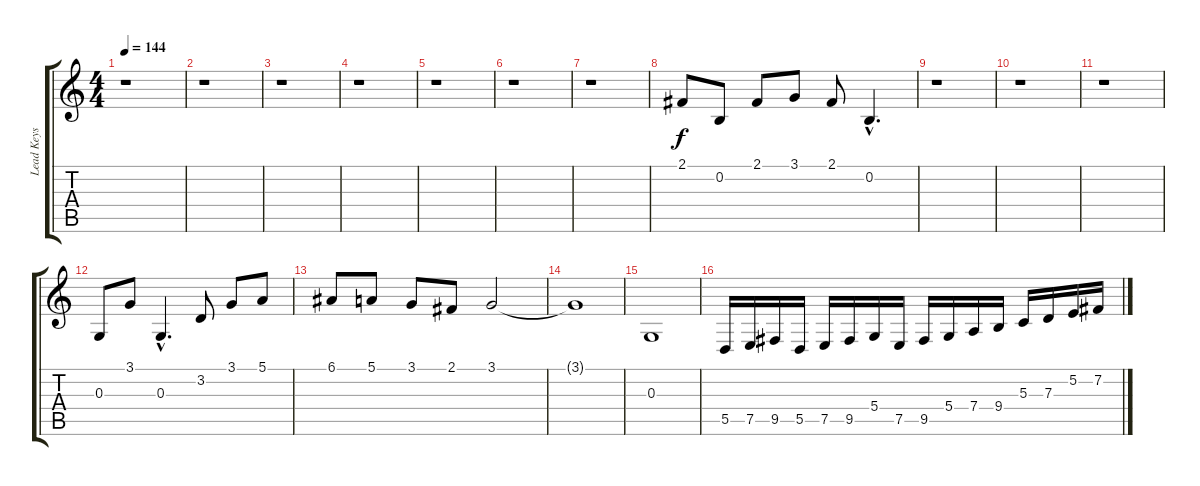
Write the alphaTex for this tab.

\track ("Lead Keys" "Lead Keys") {instrument pad1newage}
\staff {score tabs}
\tuning (E4 B3 G3 D3 A2 E2) {hide}
\ts (4 4)
\tempo 144
\clef g2
\ks c
r.1{dy f} |
r.1 |
r.1 |
r.1 |
r.1 |
r.1 |
r.1 |
2.1.8 0.2.8 2.1.8 3.1.8 2.1.8 0.2{hac}.4{d} |
r.1 |
r.1 |
r.1 |
\section ("" "")
0.3.8 3.1.8 0.3{hac}.4{d} 3.2.8 3.1.8 5.1.8 |
6.1.8 5.1.8 3.1.8 2.1.8 3.1.2 |
3.1{t}.1 |
0.3.1 |
5.5.16 7.5.16 9.5.16 5.5.16 7.5.16 9.5.16 5.4.16 7.5.16 9.5.16 5.4.16 7.4.16 9.4.16 5.3.16 7.3.16 5.2.16 7.2.16
